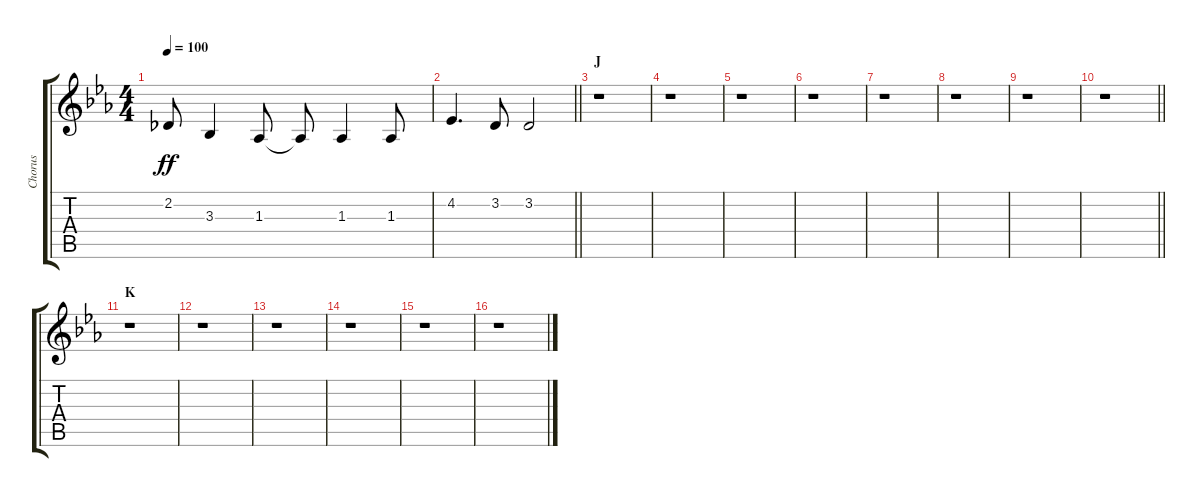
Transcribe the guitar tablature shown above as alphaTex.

\track ("Chorus" "Chorus") {instrument voiceoohs}
\staff {score tabs}
\tuning (E4 B3 G3 D3 A2 E2) {hide}
\ts (4 4)
\tempo 100
\clef g2
\ks eb
2.2{t}.8{dy ff} 3.3.4 1.3.8 1.3{t}.8 1.3.4 1.3.8 |
\barLineRight lightlight
4.2.4{d} 3.2.8 3.2.2 |
\section ("" "J")
r.1 |
r.1 |
r.1 |
r.1 |
r.1 |
r.1 |
r.1 |
\barLineRight lightlight
r.1 |
\section ("" "K")
r.1 |
r.1 |
r.1 |
r.1 |
r.1 |
r.1
